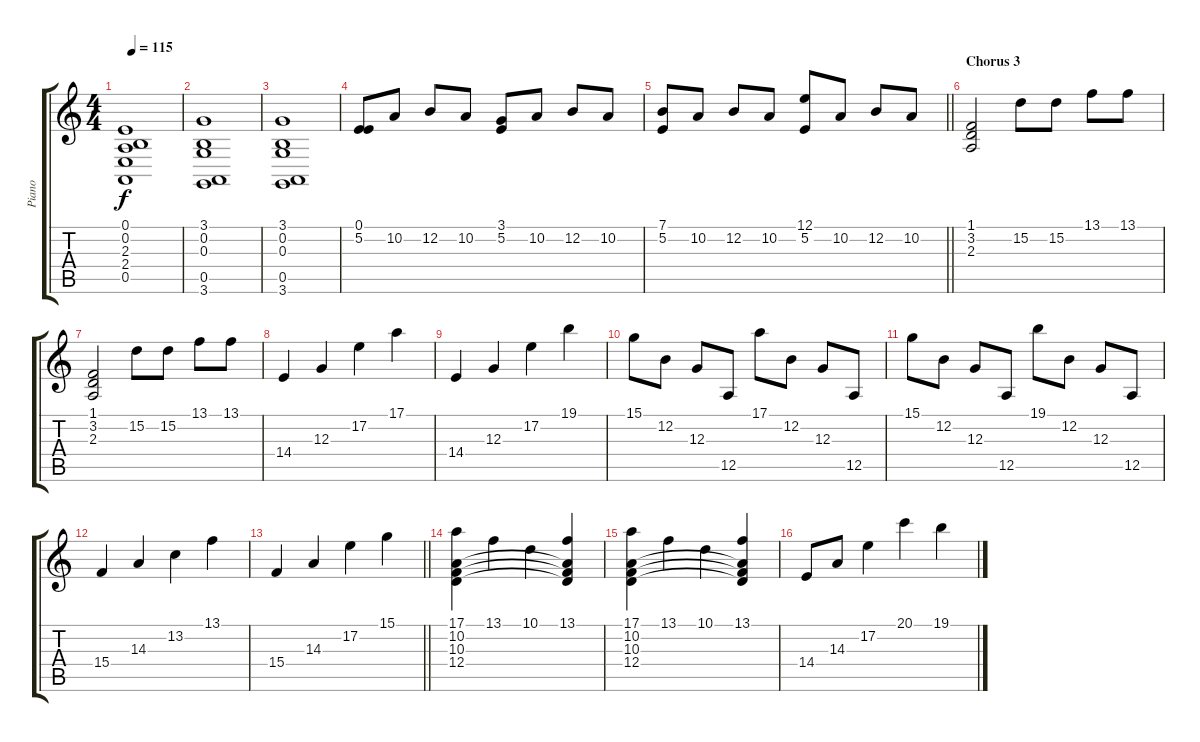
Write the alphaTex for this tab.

\track ("Piano" "Piano") {instrument acousticgrandpiano}
\staff {score tabs}
\tuning (E4 B3 G3 D3 A2 E2) {hide}
\ts (4 4)
\tempo 115
\clef g2
\ks c
(0.1 0.2 2.3 2.4 0.5).1{dy f} |
(3.1 0.2 0.3 0.5 3.6).1 |
(3.1 0.2 0.3 0.5 3.6).1 |
(0.1 5.2).8 10.2.8 12.2.8 10.2.8 (3.1 5.2).8 10.2.8 12.2.8 10.2.8 |
\barLineRight lightlight
(7.1 5.2).8 10.2.8 12.2.8 10.2.8 (12.1 5.2).8 10.2.8 12.2.8 10.2.8 |
\section ("" "Chorus 3")
(1.1 3.2 2.3).2 15.2.8 15.2.8 13.1.8 13.1.8 |
(1.1 3.2 2.3).2 15.2.8 15.2.8 13.1.8 13.1.8 |
14.4.4 12.3.4 17.2.4 17.1.4 |
14.4.4 12.3.4 17.2.4 19.1.4 |
15.1.8 12.2.8 12.3.8 12.5.8 17.1.8 12.2.8 12.3.8 12.5.8 |
15.1.8 12.2.8 12.3.8 12.5.8 19.1.8 12.2.8 12.3.8 12.5.8 |
15.4.4 14.3.4 13.2.4 13.1.4 |
\barLineRight lightlight
15.4.4 14.3.4 17.2.4 15.1.4 |
(17.1 10.2 10.3 12.4).4 13.1.4 10.1.4 (13.1 10.2{t} 10.3{t} 12.4{t}).4 |
(17.1 10.2 10.3 12.4).4 13.1.4 10.1.4 (13.1 10.2{t} 10.3{t} 12.4{t}).4 |
14.4.8 14.3.8 17.2.4 20.1.4 19.1.4
